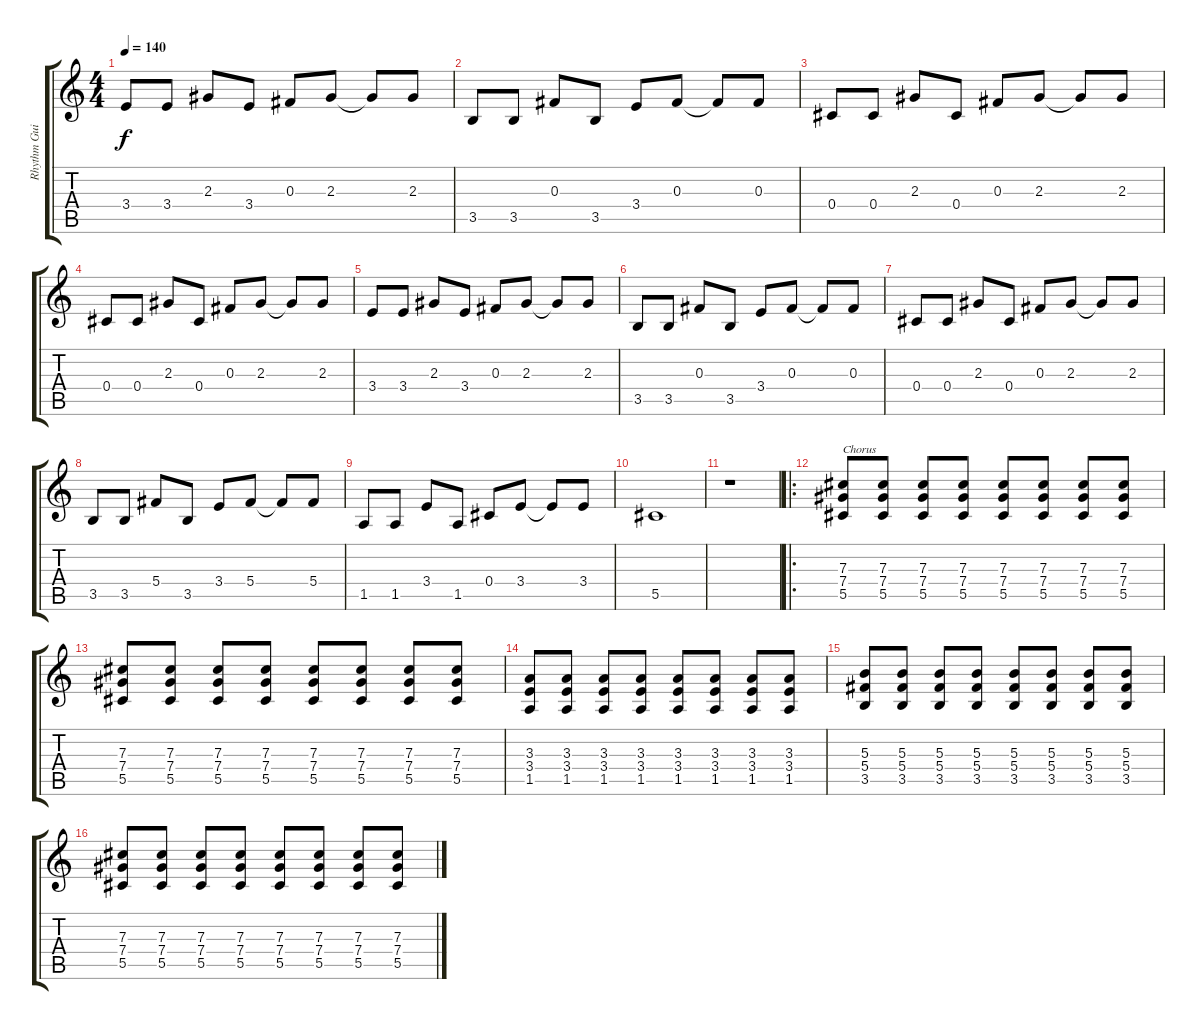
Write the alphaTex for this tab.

\track ("Rhythm Guitar" "Rhythm Gui") {instrument distortionguitar}
\staff {score tabs}
\tuning (Eb4 Bb3 Gb3 Db3 Ab2 Eb2) {hide}
\ts (4 4)
\tempo 140
\clef g2
\ks c
3.4.8{dy f} 3.4.8 2.3.8 3.4.8 0.3.8 2.3.8 2.3{t}.8 2.3.8 |
3.5.8 3.5.8 0.3.8 3.5.8 3.4.8 0.3.8 0.3{t}.8 0.3.8 |
0.4.8 0.4.8 2.3.8 0.4.8 0.3.8 2.3.8 2.3{t}.8 2.3.8 |
0.4.8 0.4.8 2.3.8 0.4.8 0.3.8 2.3.8 2.3{t}.8 2.3.8 |
3.4.8 3.4.8 2.3.8 3.4.8 0.3.8 2.3.8 2.3{t}.8 2.3.8 |
3.5.8 3.5.8 0.3.8 3.5.8 3.4.8 0.3.8 0.3{t}.8 0.3.8 |
0.4.8 0.4.8 2.3.8 0.4.8 0.3.8 2.3.8 2.3{t}.8 2.3.8 |
3.5.8 3.5.8 5.4.8 3.5.8 3.4.8 5.4.8 5.4{t}.8 5.4.8 |
1.5.8 1.5.8 3.4.8 1.5.8 0.4.8 3.4.8 3.4{t}.8 3.4.8 |
5.5.1 |
r.1 |
\ro
(7.3 7.4 5.5).8{txt "Chorus" instrument distortionguitar} (7.3 7.4 5.5).8 (7.3 7.4 5.5).8 (7.3 7.4 5.5).8 (7.3 7.4 5.5).8 (7.3 7.4 5.5).8 (7.3 7.4 5.5).8 (7.3 7.4 5.5).8 |
(7.3 7.4 5.5).8 (7.3 7.4 5.5).8 (7.3 7.4 5.5).8 (7.3 7.4 5.5).8 (7.3 7.4 5.5).8 (7.3 7.4 5.5).8 (7.3 7.4 5.5).8 (7.3 7.4 5.5).8 |
(3.3 3.4 1.5).8 (3.3 3.4 1.5).8 (3.3 3.4 1.5).8 (3.3 3.4 1.5).8 (3.3 3.4 1.5).8 (3.3 3.4 1.5).8 (3.3 3.4 1.5).8 (3.3 3.4 1.5).8 |
(5.3 5.4 3.5).8 (5.3 5.4 3.5).8 (5.3 5.4 3.5).8 (5.3 5.4 3.5).8 (5.3 5.4 3.5).8 (5.3 5.4 3.5).8 (5.3 5.4 3.5).8 (5.3 5.4 3.5).8 |
(7.3 7.4 5.5).8 (7.3 7.4 5.5).8 (7.3 7.4 5.5).8 (7.3 7.4 5.5).8 (7.3 7.4 5.5).8 (7.3 7.4 5.5).8 (7.3 7.4 5.5).8 (7.3 7.4 5.5).8
